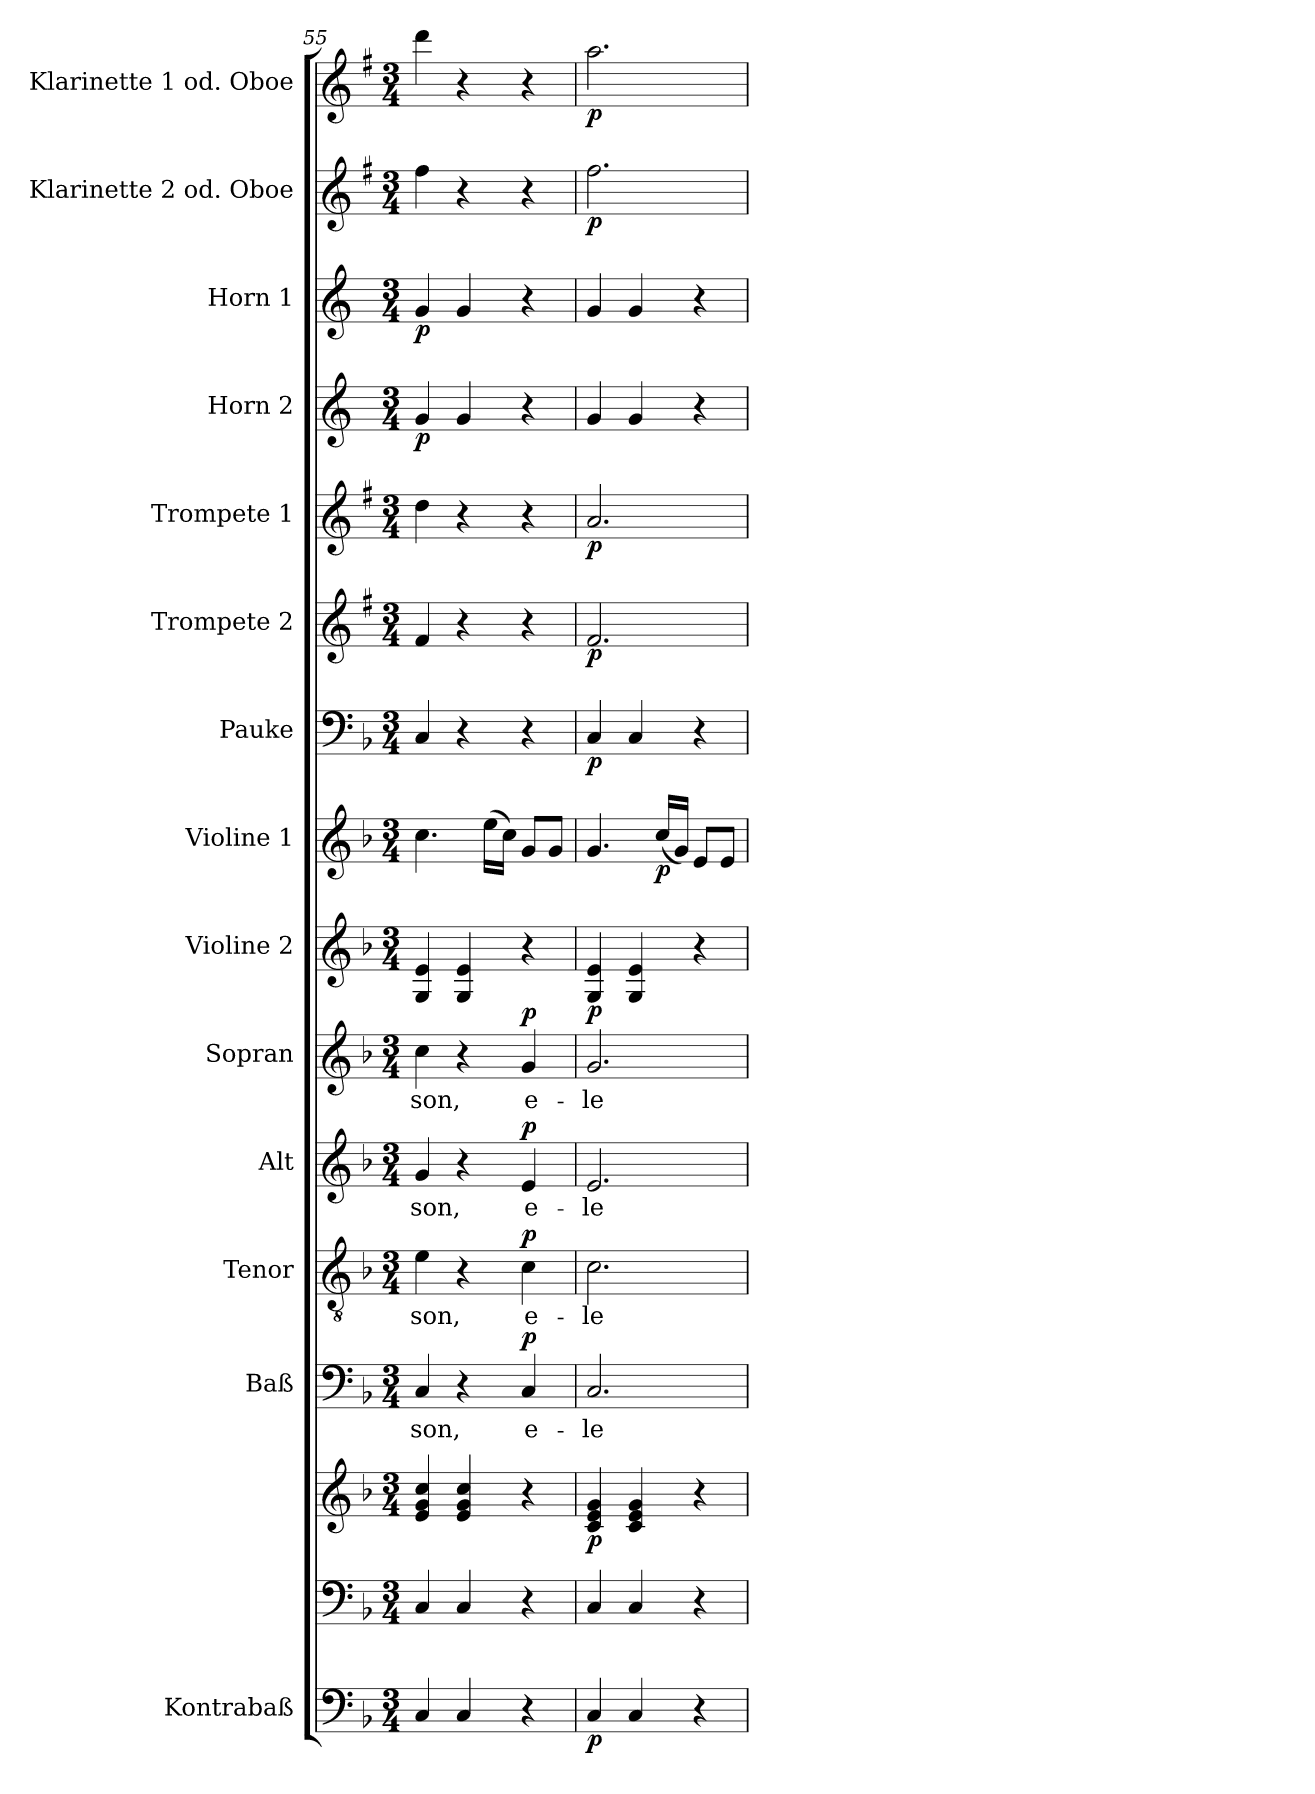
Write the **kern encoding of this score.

**kern	**dynam	**kern	**kern	**dynam	**kern	**text	**dynam	**kern	**text	**dynam	**kern	**text	**dynam	**kern	**text	**dynam	**kern	**dynam	**kern	**dynam	**kern	**dynam	**kern	**dynam	**kern	**dynam	**kern	**dynam	**kern	**dynam	**kern	**dynam	**kern	**dynam
*part15	*part15	*part14	*part14	*part14	*part13	*part13	*part13	*part12	*part12	*part12	*part11	*part11	*part11	*part10	*part10	*part10	*part9	*part9	*part8	*part8	*part7	*part7	*part6	*part6	*part5	*part5	*part4	*part4	*part3	*part3	*part2	*part2	*part1	*part1
*staff16	*staff16	*staff15	*staff14	*staff14/15	*staff13	*staff13	*staff13	*staff12	*staff12	*staff12	*staff11	*staff11	*staff11	*staff10	*staff10	*staff10	*staff9	*staff9	*staff8	*staff8	*staff7	*staff7	*staff6	*staff6	*staff5	*staff5	*staff4	*staff4	*staff3	*staff3	*staff2	*staff2	*staff1	*staff1
*I"Kontrabaß	*	*	*	*	*I"Baß	*	*	*I"Tenor	*	*	*I"Alt	*	*	*I"Sopran	*	*	*I"Violine 2	*	*I"Violine 1	*	*I"Pauke	*	*I"Trompete 2	*	*I"Trompete 1	*	*I"Horn 2	*	*I"Horn 1	*	*I"Klarinette 2 od. Oboe	*	*I"Klarinette 1 od. Oboe	*
*	*	*	*	*	*	*	*	*	*	*	*	*	*	*	*	*	*	*	*	*	*	*	*I'Tpt	*	*I'Tpt	*	*I'Hn	*	*I'Hn	*	*	*	*	*
!!LO:PB:g=z
*clefF4	*	*clefF4	*clefG2	*	*clefF4	*	*	*clefGv2	*	*	*clefG2	*	*	*clefG2	*	*	*clefG2	*	*clefG2	*	*clefF4	*	*clefG2	*	*clefG2	*	*clefG2	*	*clefG2	*	*clefG2	*	*clefG2	*
*ITrd7c12	*	*	*	*	*	*	*	*	*	*	*	*	*	*	*	*	*	*	*	*	*	*	*ITrd1c2	*	*ITrd1c2	*	*ITrd4c7	*	*ITrd4c7	*	*ITrd1c2	*	*ITrd1c2	*
*k[b-]	*	*k[b-]	*k[b-]	*	*k[b-]	*	*	*k[b-]	*	*	*k[b-]	*	*	*k[b-]	*	*	*k[b-]	*	*k[b-]	*	*k[b-]	*	*k[b-]	*	*k[b-]	*	*k[b-]	*	*k[b-]	*	*k[b-]	*	*k[b-]	*
*F:	*	*F:	*F:	*	*F:	*	*	*F:	*	*	*F:	*	*	*F:	*	*	*F:	*	*F:	*	*F:	*	*F:	*	*F:	*	*F:	*	*F:	*	*F:	*	*F:	*
*M3/4	*	*M3/4	*M3/4	*	*M3/4	*	*	*M3/4	*	*	*M3/4	*	*	*M3/4	*	*	*M3/4	*	*M3/4	*	*M3/4	*	*M3/4	*	*M3/4	*	*M3/4	*	*M3/4	*	*M3/4	*	*M3/4	*
=55	=55	=55	=55	=55	=55	=55	=55	=55	=55	=55	=55	=55	=55	=55	=55	=55	=55	=55	=55	=55	=55	=55	=55	=55	=55	=55	=55	=55	=55	=55	=55	=55	=55	=55
!	!	!	!	!	!	!LO:LY:b	!	!	!LO:LY:b	!	!	!LO:LY:b	!	!	!LO:LY:b	!	!	!	!	!	!	!	!	!	!	!	!	!LO:DY:b	!	!LO:DY:b	!	!	!	!
4CC/	.	4C/	4e/ 4g/ 4cc/	.	4C/	-son,	.	4e\	-son,	.	4g/	-son,	.	4cc\	-son,	.	4G/ 4e/	.	4.cc\	.	4C/	.	4e/	.	4cc\	.	4c/	p	4c/	p	4ee\	.	4ccc\	.
4CC/	.	4C/	4e/ 4g/ 4cc/	.	4r	.	.	4r	.	.	4r	.	.	4r	.	.	4G/ 4e/	.	.	.	4r	.	4r	.	4r	.	4c/	.	4c/	.	4r	.	4r	.
.	.	.	.	.	.	.	.	.	.	.	.	.	.	.	.	.	.	.	(>16ee\LL	.	.	.	.	.	.	.	.	.	.	.	.	.	.	.
.	.	.	.	.	.	.	.	.	.	.	.	.	.	.	.	.	.	.	16cc\JJ)	.	.	.	.	.	.	.	.	.	.	.	.	.	.	.
!	!	!	!	!	!	!LO:LY:b	!LO:DY:a	!	!LO:LY:b	!LO:DY:a	!	!LO:LY:b	!LO:DY:a	!	!LO:LY:b	!LO:DY:a	!	!	!	!	!	!	!	!	!	!	!	!	!	!	!	!	!	!
4r	.	4r	4r	.	4C/	e-	p	4c\	e-	p	4e/	e-	p	4g/	e-	p	4r	.	8g/L	.	4r	.	4r	.	4r	.	4r	.	4r	.	4r	.	4r	.
.	.	.	.	.	.	.	.	.	.	.	.	.	.	.	.	.	.	.	8g/J	.	.	.	.	.	.	.	.	.	.	.	.	.	.	.
=56	=56	=56	=56	=56	=56	=56	=56	=56	=56	=56	=56	=56	=56	=56	=56	=56	=56	=56	=56	=56	=56	=56	=56	=56	=56	=56	=56	=56	=56	=56	=56	=56	=56	=56
!	!LO:DY:b	!	!	!LO:DY:b	!	!LO:LY:b	!	!	!LO:LY:b	!	!	!LO:LY:b	!	!	!LO:LY:b	!	!	!LO:DY:b	!	!	!	!LO:DY:b	!	!LO:DY:b	!	!LO:DY:b	!	!	!	!	!	!LO:DY:b	!	!LO:DY:b
4CC/	p	4C/	4c/ 4e/ 4g/	p	2.C/	-le-	.	2.c\	-le-	.	2.e/	-le-	.	2.g/	-le-	.	4G/ 4e/	p	4.g/	.	4C/	p	2.e/	p	2.g/	p	4c/	.	4c/	.	2.ee\	p	2.gg\	p
4CC/	.	4C/	4c/ 4e/ 4g/	.	.	.	.	.	.	.	.	.	.	.	.	.	4G/ 4e/	.	.	.	4C/	.	.	.	.	.	4c/	.	4c/	.	.	.	.	.
!	!	!	!	!	!	!	!	!	!	!	!	!	!	!	!	!	!	!	!	!LO:DY:b	!	!	!	!	!	!	!	!	!	!	!	!	!	!
.	.	.	.	.	.	.	.	.	.	.	.	.	.	.	.	.	.	.	(<16cc/LL	p	.	.	.	.	.	.	.	.	.	.	.	.	.	.
.	.	.	.	.	.	.	.	.	.	.	.	.	.	.	.	.	.	.	16g/JJ)	.	.	.	.	.	.	.	.	.	.	.	.	.	.	.
4r	.	4r	4r	.	.	.	.	.	.	.	.	.	.	.	.	.	4r	.	8e/L	.	4r	.	.	.	.	.	4r	.	4r	.	.	.	.	.
.	.	.	.	.	.	.	.	.	.	.	.	.	.	.	.	.	.	.	8e/J	.	.	.	.	.	.	.	.	.	.	.	.	.	.	.
=	=	=	=	=	=	=	=	=	=	=	=	=	=	=	=	=	=	=	=	=	=	=	=	=	=	=	=	=	=	=	=	=	=	=
*-	*-	*-	*-	*-	*-	*-	*-	*-	*-	*-	*-	*-	*-	*-	*-	*-	*-	*-	*-	*-	*-	*-	*-	*-	*-	*-	*-	*-	*-	*-	*-	*-	*-	*-
